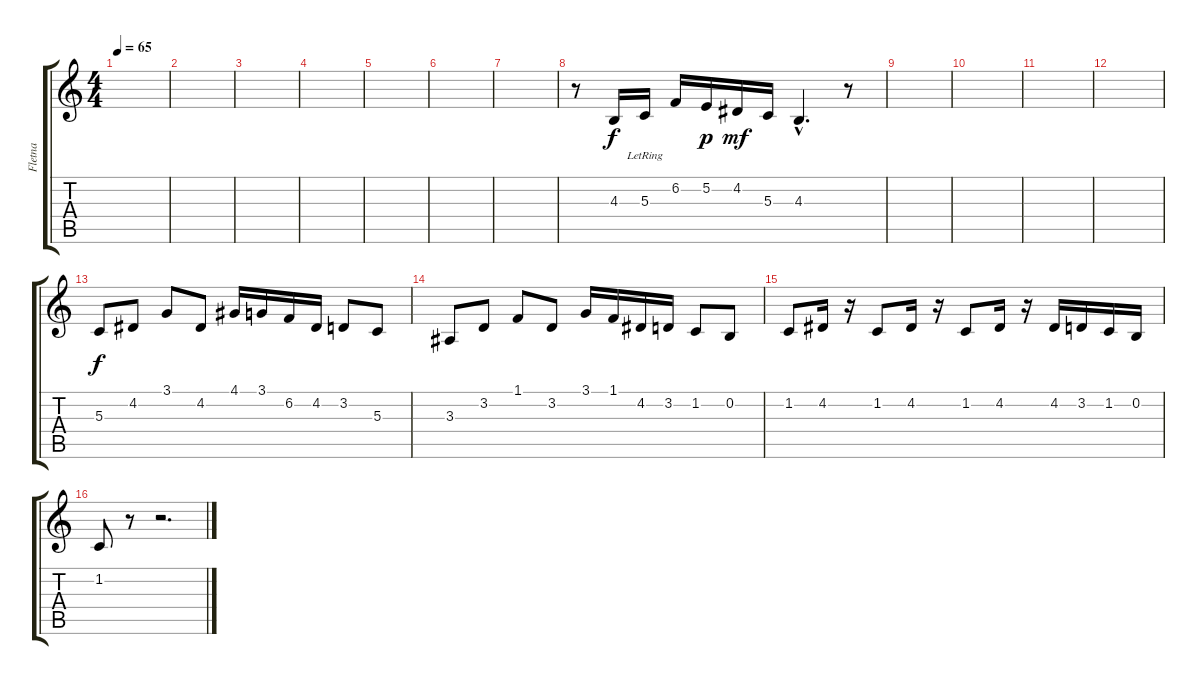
\track ("Fletna" "Fletna") {instrument flute}
\staff {score tabs}
\tuning (E4 B3 G3 D3 A2 E2) {hide}
\ts (4 4)
\tempo 65
\clef g2
\ks c
|
|
|
|
|
|
|
r.8 4.3.16 5.3{lr}.16 6.2.16 5.2.16{dy p} 4.2.16{dy mf} 5.3.16 4.3{hac}.4{d} r.8 |
|
|
|
|
5.3.8{dy f} 4.2.8 3.1.8 4.2.8 4.1.16 3.1.16 6.2.16 4.2.16 3.2.8 5.3.8 |
3.3.8 3.2.8 1.1.8 3.2.8 3.1.16 1.1.16 4.2.16 3.2.16 1.2.8 0.2.8 |
1.2.8 4.2.16 r.16 1.2.8 4.2.16 r.16 1.2.8 4.2.16 r.16 4.2.16 3.2.16 1.2.16 0.2.16 |
1.2.8 r.8 r.2{d}
